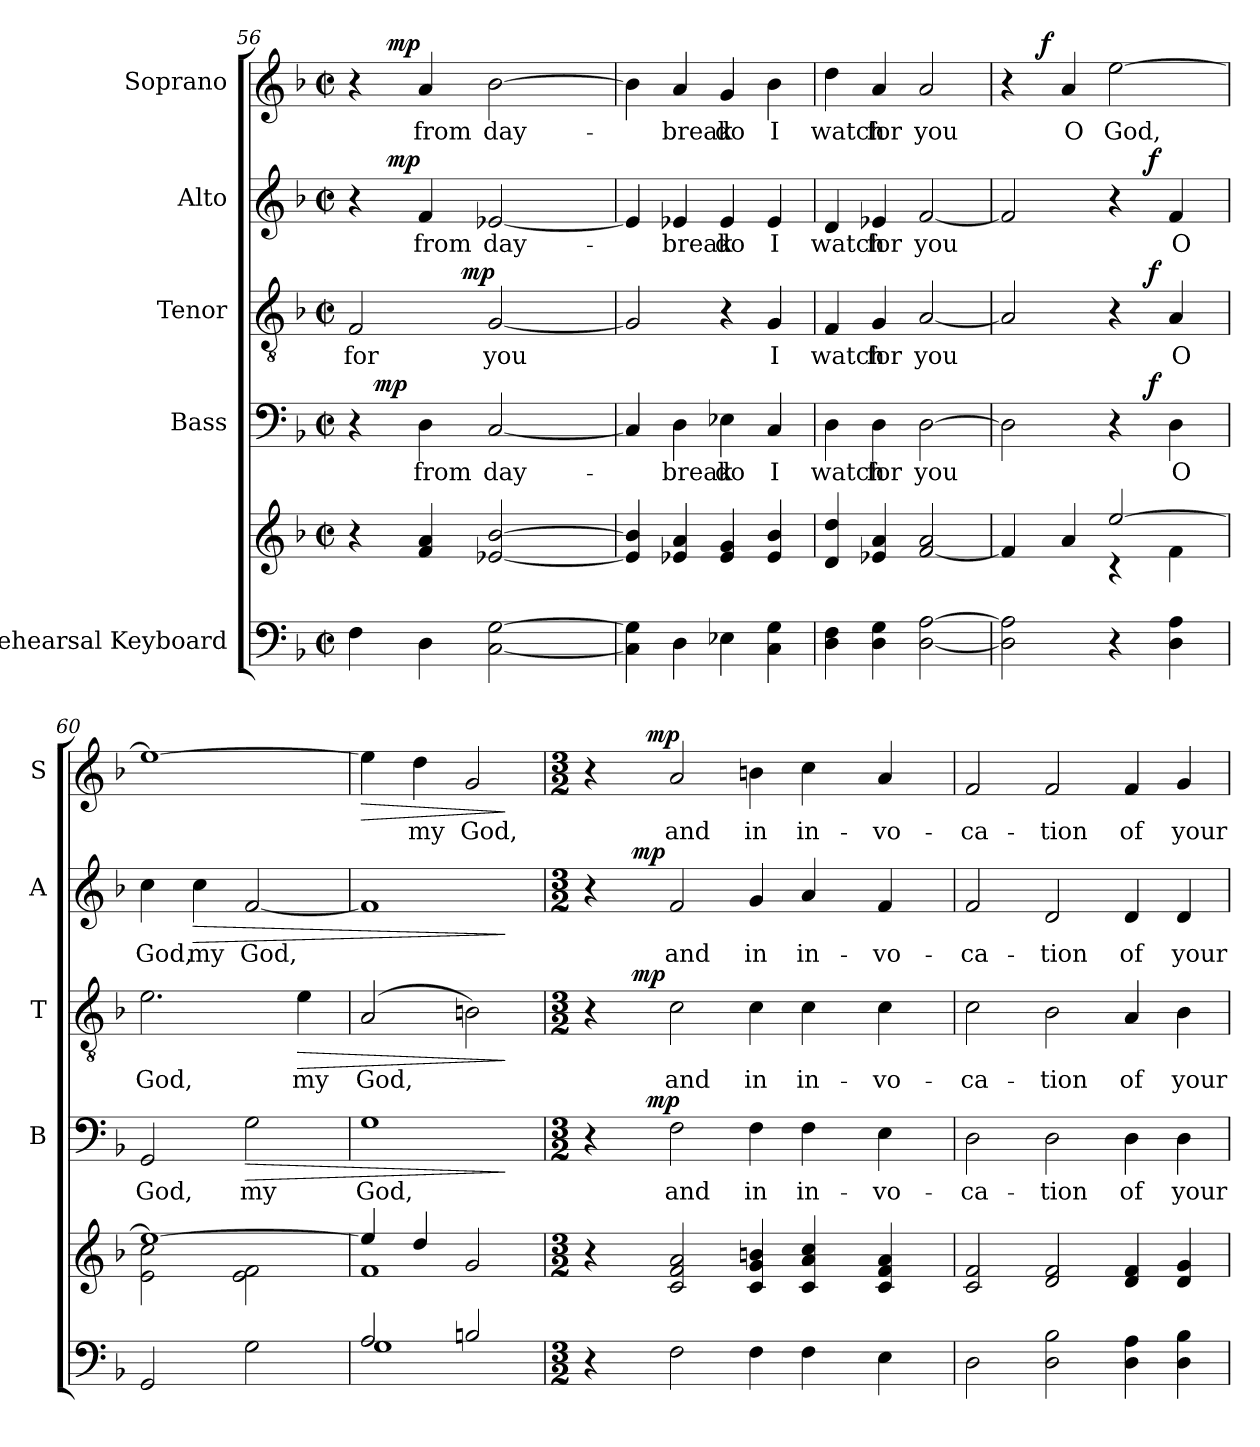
**kern	**kern	**kern	**text	**dynam	**kern	**text	**dynam	**kern	**text	**dynam	**kern	**text	**dynam
*part5	*part5	*part4	*part4	*part4	*part3	*part3	*part3	*part2	*part2	*part2	*part1	*part1	*part1
*staff6	*staff5	*staff4	*staff4	*staff4	*staff3	*staff3	*staff3	*staff2	*staff2	*staff2	*staff1	*staff1	*staff1
*I"Rehearsal Keyboard	*	*I"Bass	*	*	*I"Tenor	*	*	*I"Alto	*	*	*I"Soprano	*	*
*	*	*I'B	*	*	*I'T	*	*	*I'A	*	*	*I'S	*	*
*clefF4	*clefG2	*clefF4	*	*	*clefGv2	*	*	*clefG2	*	*	*clefG2	*	*
*k[b-]	*k[b-]	*k[b-]	*	*	*k[b-]	*	*	*k[b-]	*	*	*k[b-]	*	*
*F:	*F:	*F:	*	*	*F:	*	*	*F:	*	*	*F:	*	*
*M2/2	*M2/2	*M2/2	*	*	*M2/2	*	*	*M2/2	*	*	*M2/2	*	*
*met(c|)	*met(c|)	*met(c|)	*	*	*met(c|)	*	*	*met(c|)	*	*	*met(c|)	*	*
=56	=56	=56	=56	=56	=56	=56	=56	=56	=56	=56	=56	=56	=56
!	!	!	!	!	!	!LO:LY:b	!	!	!	!	!	!	!
*	*	*^	*	*	*^	*	*	*^	*	*	*^	*	*
4F\	4r	4r	16.ryy	.	.	2F/	4ryy	for	.	4r	8ryy	.	.	4r	8ryy	.	.
!	!	!	!	!	!LO:DY:a	!	!	!	!	!	!	!	!	!	!	!	!
.	.	.	2ryy	.	mp	.	.	.	.	.	.	.	.	.	.	.	.
!	!	!	!	!	!	!	!	!	!	!	!	!	!LO:DY:a	!	!	!	!LO:DY:a
.	.	.	.	.	.	.	.	.	.	.	2..ryy	.	mp	.	2..ryy	.	mp
!	!	!	!	!LO:LY:b	!	!	!	!	!	!	!	!LO:LY:b	!	!	!	!LO:LY:b	!
4D\	4f/ 4a/	4D\	.	from	.	.	8ryy	.	.	4f/	.	from	.	4a/	.	from	.
.	.	.	.	.	.	.	32ryy	.	.	.	.	.	.	.	.	.	.
!	!	!	!	!	!	!	!	!	!LO:DY:a	!	!	!	!	!	!	!	!
.	.	.	.	.	.	.	2ryy	.	mp	.	.	.	.	.	.	.	.
!	!	!	!	!LO:LY:b	!	!	!	!LO:LY:b	!	!	!	!LO:LY:b	!	!	!	!LO:LY:b	!
[<2C\ [<2G\	[<2e-X/ [<2b-/	[<2C/	.	day-	.	[<2G/	.	you	.	[<2e-X/	.	day-	.	[<2b-\	.	day-	.
.	.	.	4ryy	.	.	.	.	.	.	.	.	.	.	.	.	.	.
.	.	.	8ryy	.	.	.	.	.	.	.	.	.	.	.	.	.	.
.	.	.	.	.	.	.	16.ryy	.	.	.	.	.	.	.	.	.	.
.	.	.	32ryy	.	.	.	.	.	.	.	.	.	.	.	.	.	.
*	*	*v	*v	*	*	*	*	*	*	*v	*v	*	*	*v	*v	*	*
*	*	*	*	*	*v	*v	*	*	*	*	*	*	*	*
!!LO:LB:g=z
=57	=57	=57	=57	=57	=57	=57	=57	=57	=57	=57	=57	=57	=57
4C\] 4G\]	4e-/] 4b-/]	4C/]	.	.	2G/]	.	.	4e-/]	.	.	4b-\]	.	.
!	!	!	!LO:LY:b	!	!	!	!	!	!LO:LY:b	!	!	!LO:LY:b	!
4D\	4e-X/ 4a/	4D\	-break	.	.	.	.	4e-X/	-break	.	4a/	-break	.
!	!	!	!LO:LY:b	!	!	!	!	!	!LO:LY:b	!	!	!LO:LY:b	!
4E-X\	4e-/ 4g/	4E-X\	do	.	4r	.	.	4e-/	do	.	4g/	do	.
!	!	!	!LO:LY:b	!	!	!LO:LY:b	!	!	!LO:LY:b	!	!	!LO:LY:b	!
4C\ 4G\	4e-/ 4b-/	4C/	I	.	4G/	I	.	4e-/	I	.	4b-\	I	.
=58	=58	=58	=58	=58	=58	=58	=58	=58	=58	=58	=58	=58	=58
!	!	!	!LO:LY:b	!	!	!LO:LY:b	!	!	!LO:LY:b	!	!	!LO:LY:b	!
4D\ 4F\	4d/ 4dd/	4D\	watch	.	4F/	watch	.	4d/	watch	.	4dd\	watch	.
!	!	!	!LO:LY:b	!	!	!LO:LY:b	!	!	!LO:LY:b	!	!	!LO:LY:b	!
4D\ 4G\	4e-X/ 4a/	4D\	for	.	4G/	for	.	4e-X/	for	.	4a/	for	.
!	!	!	!LO:LY:b	!	!	!LO:LY:b	!	!	!LO:LY:b	!	!	!LO:LY:b	!
[<2D\ [>2A\	[<2f/ 2a/	[>2D\	you	.	[<2A/	you	.	[<2f/	you	.	2a/	you	.
=59	=59	=59	=59	=59	=59	=59	=59	=59	=59	=59	=59	=59	=59
*	*^	*^	*	*	*^	*	*	*^	*	*	*^	*	*
2D\] 2A\]	4f/]	2ryy	2D\]	2ryy	.	.	2A/]	2ryy	.	.	2f/]	2ryy	.	.	4r	8.ryy	.	.
!	!	!	!	!	!	!	!	!	!	!	!	!	!	!	!	!	!	!LO:DY:a
.	.	.	.	.	.	.	.	.	.	.	.	.	.	.	.	2ryy	.	f
!	!	!	!	!	!	!	!	!	!	!	!	!	!	!	!	!	!LO:LY:b	!
.	4a/	.	.	.	.	.	.	.	.	.	.	.	.	.	4a/	.	O	.
!	!	!	!	!	!	!	!	!	!	!	!	!	!	!	!	!	!LO:LY:b	!
4r	[>2ee/	4rc	4r	8.ryy	.	.	4r	8.ryy	.	.	4r	8.ryy	.	.	[>2ee\	.	God,	.
!	!	!	!	!	!	!LO:DY:a	!	!	!	!LO:DY:a	!	!	!	!LO:DY:a	!	!	!	!
.	.	.	.	4ryy	.	f	.	4ryy	.	f	.	4ryy	.	f	.	4ryy	.	.
!	!	!	!	!	!LO:LY:b	!	!	!	!LO:LY:b	!	!	!	!LO:LY:b	!	!	!	!	!
4D\ 4A\	.	4f\	4D\	.	O	.	4A/	.	O	.	4f/	.	O	.	.	.	.	.
.	.	.	.	16ryy	.	.	.	16ryy	.	.	.	16ryy	.	.	.	16ryy	.	.
=60	=60	=60	=60	=60	=60	=60	=60	=60	=60	=60	=60	=60	=60	=60	=60	=60	=60	=60
!	!	!	!	!	!LO:LY:b	!	!	!	!LO:LY:b	!	!	!	!LO:LY:b	!	!	!	!	!
*	*	*	*v	*v	*	*	*	*	*	*	*v	*v	*	*	*v	*v	*	*
*	*	*	*	*	*	*v	*v	*	*	*	*	*	*	*	*
2GG/	1ee_	2e\ 2cc\	2GG/	God,	.	2.e\	God,	.	4cc\	God,	.	1ee_	.	.
!	!	!	!	!	!	!	!	!	!	!LO:LY:b	!LO:HP:b	!	!	!
.	.	.	.	.	.	.	.	.	4cc\	my	>	.	.	.
!	!	!	!	!LO:LY:b	!LO:HP:b	!	!	!	!	!LO:LY:b	!	!	!	!
2G\	.	2e\ 2f\	2G\	my	>	.	.	.	[<2f/	God,	.	.	.	.
!	!	!	!	!	!	!	!LO:LY:b	!LO:HP:b	!	!	!	!	!	!
.	.	.	.	.	.	4e\	my	>	.	.	.	.	.	.
=61	=61	=61	=61	=61	=61	=61	=61	=61	=61	=61	=61	=61	=61	=61
*^	*	*	*	*	*	*	*	*	*	*	*	*	*	*
!	!	!	!	!	!LO:LY:b	!	!	!LO:LY:b	!	!	!	!	!	!	!LO:HP:b
2A/	1G	4ee/]	1f	1G	God,	.	(2A/	God,	.	1f]	.	.	4ee\]	.	>
!	!	!	!	!	!	!	!	!	!	!	!	!	!	!LO:LY:b	!
.	.	4dd/	.	.	.	.	.	.	.	.	.	.	4dd\	my	.
!	!	!	!	!	!	!	!	!	!	!	!	!	!	!LO:LY:b	!
2Bn/	.	2g/	.	.	.	.	2Bn\)	.	.	.	.	.	2g/	God,	.
*v	*v	*	*	*	*	*	*	*	*	*	*	*	*	*	*
*	*v	*v	*	*	*	*	*	*	*	*	*	*	*	*
.	.	.	.	]	.	.	]	.	.	]	.	.	]
=62	=62	=62	=62	=62	=62	=62	=62	=62	=62	=62	=62	=62	=62
*M3/2	*M3/2	*M3/2	*	*	*M3/2	*	*	*M3/2	*	*	*M3/2	*	*
*	*	*^	*	*	*^	*	*	*^	*	*	*^	*	*
4r	4r	4r	8.ryy	.	.	4r	8ryy	.	.	4r	8ryy	.	.	4r	8.ryy	.	.
.	.	.	.	.	.	.	32ryy	.	.	.	32ryy	.	.	.	.	.	.
!	!	!	!	!	!	!	!	!	!LO:DY:a	!	!	!	!LO:DY:a	!	!	!	!
.	.	.	.	.	.	.	1ryy	.	mp	.	1ryy	.	mp	.	.	.	.
!	!	!	!	!	!LO:DY:a	!	!	!	!	!	!	!	!	!	!	!	!LO:DY:a
.	.	.	1ryy	.	mp	.	.	.	.	.	.	.	.	.	1ryy	.	mp
!	!	!	!	!LO:LY:b	!	!	!	!LO:LY:b	!	!	!	!LO:LY:b	!	!	!	!LO:LY:b	!
2F\	2c/ 2f/ 2a/	2F\	.	and	.	2c\	.	and	.	2f/	.	and	.	2a/	.	and	.
!	!	!	!	!LO:LY:b	!	!	!	!LO:LY:b	!	!	!	!LO:LY:b	!	!	!	!LO:LY:b	!
4F\	4c/ 4g/ 4bn/	4F\	.	in	.	4c\	.	in	.	4g/	.	in	.	4bn\	.	in	.
!	!	!	!	!LO:LY:b	!	!	!	!LO:LY:b	!	!	!	!LO:LY:b	!	!	!	!LO:LY:b	!
4F\	4c/ 4a/ 4cc/	4F\	.	in-	.	4c\	.	in-	.	4a/	.	in-	.	4cc\	.	in-	.
.	.	.	.	.	.	.	4ryy	.	.	.	4ryy	.	.	.	.	.	.
.	.	.	4ryy	.	.	.	.	.	.	.	.	.	.	.	4ryy	.	.
!	!	!	!	!LO:LY:b	!	!	!	!LO:LY:b	!	!	!	!LO:LY:b	!	!	!	!LO:LY:b	!
4E\	4c/ 4f/ 4a/	4E\	.	-vo-	.	4c\	.	-vo-	.	4f/	.	-vo-	.	4a/	.	-vo-	.
.	.	.	.	.	.	.	16.ryy	.	.	.	16.ryy	.	.	.	.	.	.
.	.	.	16ryy	.	.	.	.	.	.	.	.	.	.	.	16ryy	.	.
=63	=63	=63	=63	=63	=63	=63	=63	=63	=63	=63	=63	=63	=63	=63	=63	=63	=63
!	!	!	!	!LO:LY:b	!	!	!	!LO:LY:b	!	!	!	!LO:LY:b	!	!	!	!LO:LY:b	!
*	*	*v	*v	*	*	*	*	*	*	*v	*v	*	*	*v	*v	*	*
*	*	*	*	*	*v	*v	*	*	*	*	*	*	*	*
2D\	2c/ 2f/	2D\	-ca-	.	2c\	-ca-	.	2f/	-ca-	.	2f/	-ca-	.
!	!	!	!LO:LY:b	!	!	!LO:LY:b	!	!	!LO:LY:b	!	!	!LO:LY:b	!
2D\ 2B-\	2d/ 2f/	2D\	-tion	.	2B-\	-tion	.	2d/	-tion	.	2f/	-tion	.
!	!	!	!LO:LY:b	!	!	!LO:LY:b	!	!	!LO:LY:b	!	!	!LO:LY:b	!
4D\ 4A\	4d/ 4f/	4D\	of	.	4A/	of	.	4d/	of	.	4f/	of	.
!	!	!	!LO:LY:b	!	!	!LO:LY:b	!	!	!LO:LY:b	!	!	!LO:LY:b	!
4D\ 4B-\	4d/ 4g/	4D\	your	.	4B-\	your	.	4d/	your	.	4g/	your	.
=	=	=	=	=	=	=	=	=	=	=	=	=	=
*-	*-	*-	*-	*-	*-	*-	*-	*-	*-	*-	*-	*-	*-
